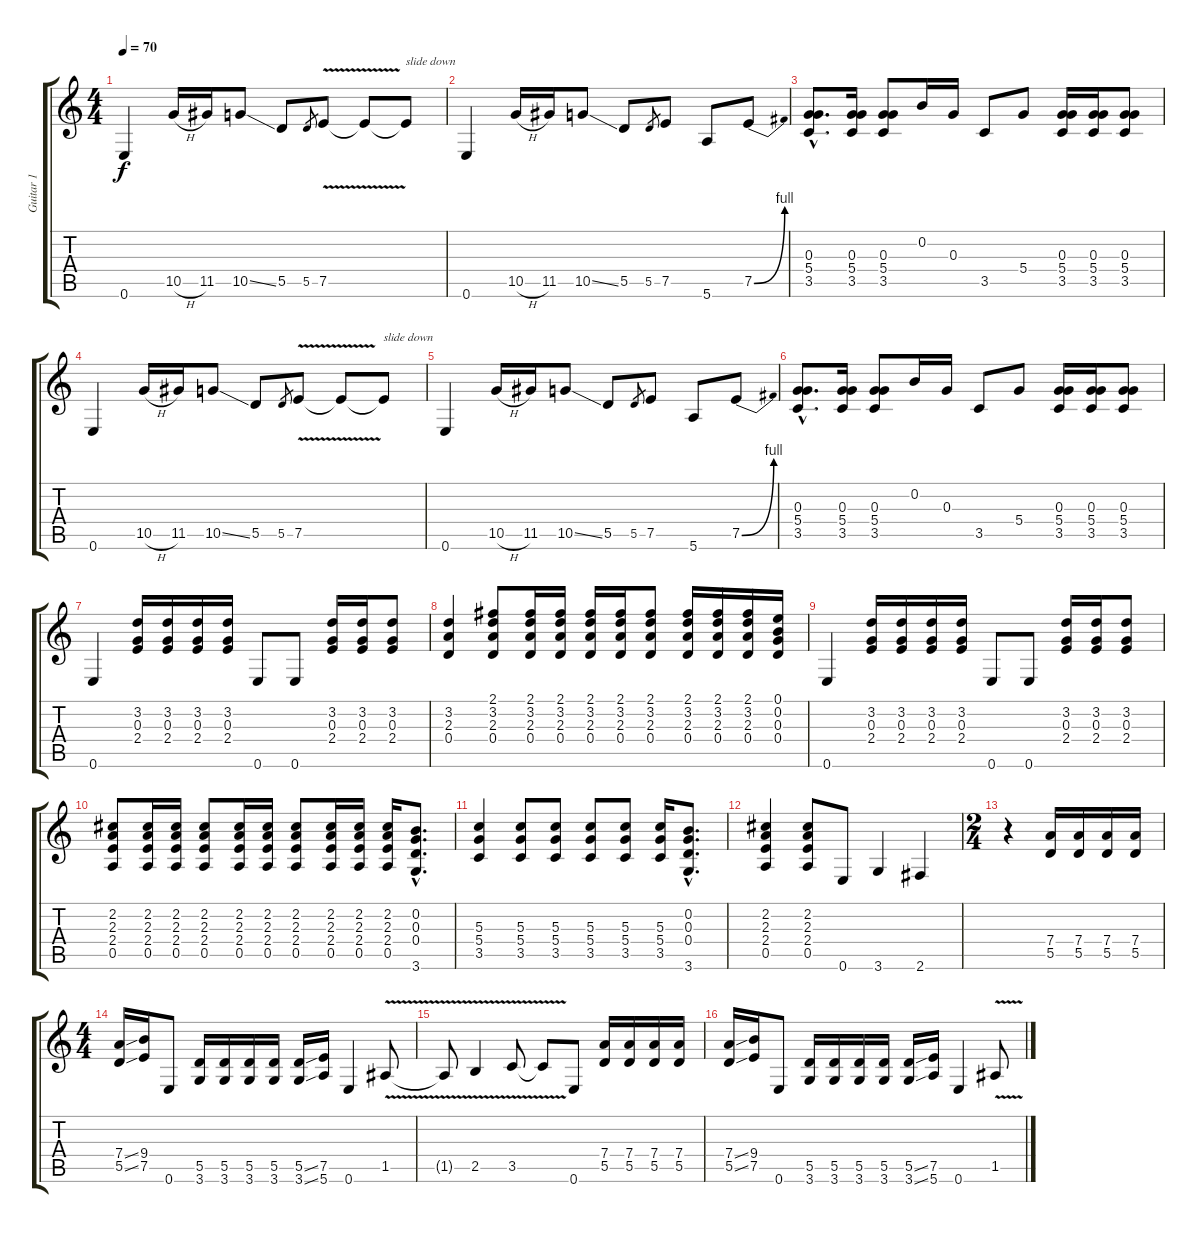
\track ("Guitar 1" "Guitar 1") {instrument overdrivenguitar}
\staff {score tabs}
\tuning (E4 B3 G3 D3 A2 E2) {hide}
\ts (4 4)
\tempo 70
\clef g2
\ks c
0.6.4{dy f} 10.5{h}.16 11.5.16 10.5{ss}.8 5.5.8 5.5.8{gr} 7.5{v}.8 7.5{t}.8 7.5{t}.8{txt "slide down"} |
0.6.4 10.5{h}.16 11.5.16 10.5{ss}.8 5.5.8 5.5.8{gr} 7.5.8 5.6.8 7.5{be (bend 0 0 60 4)}.8 |
(0.3{hac} 5.4{hac} 3.5{hac}).8{d} (0.3 5.4 3.5).16 (0.3 5.4 3.5).8 0.2.16 0.3.16 3.5.8 5.4.8 (0.3 5.4 3.5).16 (0.3 5.4 3.5).16 (0.3 5.4 3.5).8 |
0.6.4 10.5{h}.16 11.5.16 10.5{ss}.8 5.5.8 5.5.8{gr} 7.5{v}.8 7.5{t}.8 7.5{t}.8{txt "slide down"} |
0.6.4 10.5{h}.16 11.5.16 10.5{ss}.8 5.5.8 5.5.8{gr} 7.5.8 5.6.8 7.5{be (bend 0 0 60 4)}.8 |
(0.3{hac} 5.4{hac} 3.5{hac}).8{d} (0.3 5.4 3.5).16 (0.3 5.4 3.5).8 0.2.16 0.3.16 3.5.8 5.4.8 (0.3 5.4 3.5).16 (0.3 5.4 3.5).16 (0.3 5.4 3.5).8 |
0.6.4 (3.2 0.3 2.4).16 (3.2 0.3 2.4).16 (3.2 0.3 2.4).16 (3.2 0.3 2.4).16 0.6.8 0.6.8 (3.2 0.3 2.4).16 (3.2 0.3 2.4).16 (3.2 0.3 2.4).8 |
(3.2 2.3 0.4).4 (2.1 3.2 2.3 0.4).8 (2.1 3.2 2.3 0.4).16 (2.1 3.2 2.3 0.4).16 (2.1 3.2 2.3 0.4).16 (2.1 3.2 2.3 0.4).16 (2.1 3.2 2.3 0.4).8 (2.1 3.2 2.3 0.4).16 (2.1 3.2 2.3 0.4).16 (2.1 3.2 2.3 0.4).16 (0.1 0.2 0.3 0.4).16 |
0.6.4 (3.2 0.3 2.4).16 (3.2 0.3 2.4).16 (3.2 0.3 2.4).16 (3.2 0.3 2.4).16 0.6.8 0.6.8 (3.2 0.3 2.4).16 (3.2 0.3 2.4).16 (3.2 0.3 2.4).8 |
(2.2 2.3 2.4 0.5).8 (2.2 2.3 2.4 0.5).16 (2.2 2.3 2.4 0.5).16 (2.2 2.3 2.4 0.5).8 (2.2 2.3 2.4 0.5).16 (2.2 2.3 2.4 0.5).16 (2.2 2.3 2.4 0.5).8 (2.2 2.3 2.4 0.5).16 (2.2 2.3 2.4 0.5).16 (2.2 2.3 2.4 0.5).16 (0.2{hac} 0.3{hac} 0.4{hac} 3.6{hac}).8{d} |
(5.3 5.4 3.5).4 (5.3 5.4 3.5).8 (5.3 5.4 3.5).8 (5.3 5.4 3.5).8 (5.3 5.4 3.5).8 (5.3 5.4 3.5).16 (0.2{hac} 0.3{hac} 0.4{hac} 3.6{hac}).8{d} |
(2.2 2.3 2.4 0.5).4 (2.2 2.3 2.4 0.5).8 0.6.8 3.6.4 2.6.4 |
\ts (2 4)
r.4 (7.4 5.5).16 (7.4 5.5).16 (7.4 5.5).16 (7.4 5.5).16 |
\ts (4 4)
(7.4{ss} 5.5{ss}).16 (9.4 7.5).16 0.6.8 (5.5 3.6).16 (5.5 3.6).16 (5.5 3.6).16 (5.5 3.6).16 (5.5{ss} 3.6{ss}).16 (7.5 5.6).16 0.6.4 1.5{v}.8 |
1.5{t}.8 2.5{v}.4 3.5{v}.8 3.5{t}.8 0.6.8 (7.4 5.5).16 (7.4 5.5).16 (7.4 5.5).16 (7.4 5.5).16 |
(7.4{ss} 5.5{ss}).16 (9.4 7.5).16 0.6.8 (5.5 3.6).16 (5.5 3.6).16 (5.5 3.6).16 (5.5 3.6).16 (5.5{ss} 3.6{ss}).16 (7.5 5.6).16 0.6.4 1.5{v}.8
